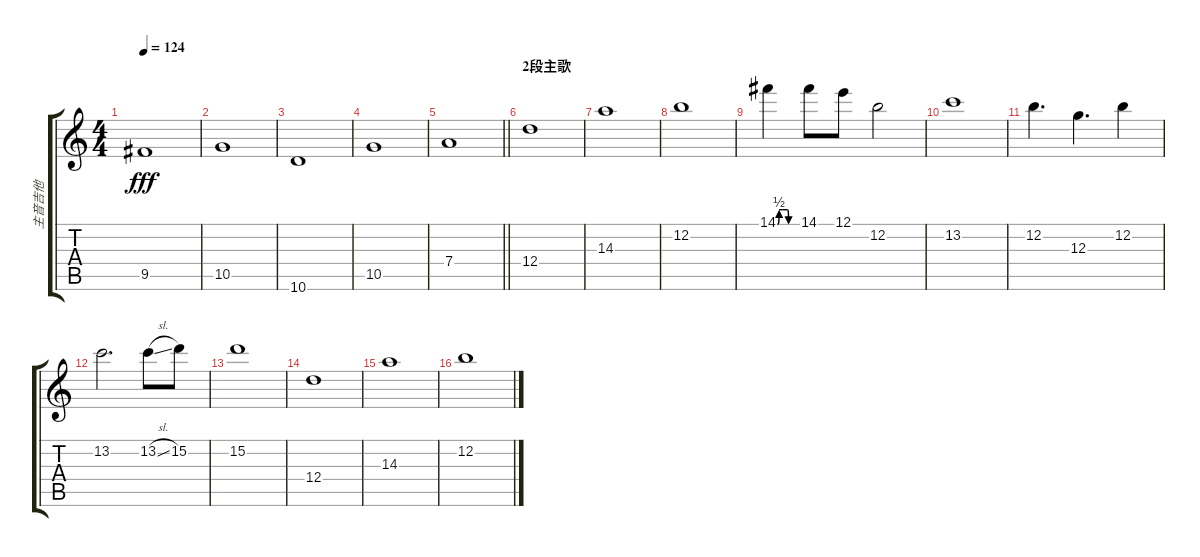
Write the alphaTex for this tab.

\track ("主音吉他" "主音吉他") {instrument acousticguitarsteel}
\staff {score tabs}
\tuning (E4 B3 G3 D3 A2 E2) {hide}
\ts (4 4)
\tempo 124
\clef g2
\ks c
9.5.1{dy fff} |
10.5.1 |
10.6.1 |
10.5.1 |
\barLineRight lightlight
7.4.1 |
\section ("" "2段主歌")
12.4.1 |
14.3.1 |
12.2.1 |
14.1{be (custom 0 0 5 2 15 2 30 2 34 0 60 0)}.4 14.1.8 12.1.8 12.2.2 |
13.2.1 |
12.2.4{d} 12.3.4{d} 12.2.4 |
13.2.2{d} 13.2{sl}.8 15.2.8 |
15.2.1 |
12.4.1 |
14.3.1 |
12.2.1
